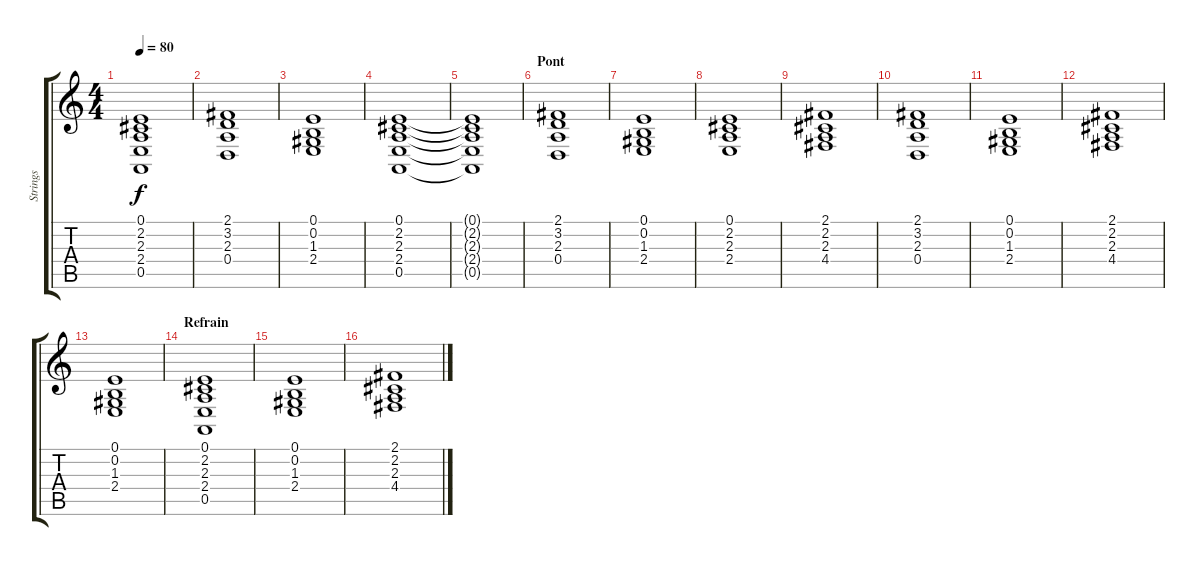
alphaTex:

\track ("Strings" "Strings") {instrument stringensemble2}
\staff {score tabs}
\tuning (E4 B3 G3 D3 A2 E2) {hide}
\ts (4 4)
\tempo 80
\clef g2
\ks c
(0.1{t} 2.2{t} 2.3{t} 2.4{t} 0.5{t}).1{dy f} |
(2.1 3.2 2.3 0.4).1 |
(0.1 0.2 1.3 2.4).1 |
(0.1 2.2 2.3 2.4 0.5).1 |
(0.1{t} 2.2{t} 2.3{t} 2.4{t} 0.5{t}).1 |
\section ("" "Pont")
(2.1 3.2 2.3 0.4).1 |
(0.1 0.2 1.3 2.4).1 |
(0.1 2.2 2.3 2.4).1 |
(2.1 2.2 2.3 4.4).1 |
(2.1 3.2 2.3 0.4).1 |
(0.1 0.2 1.3 2.4).1 |
(2.1 2.2 2.3 4.4).1 |
(0.1 0.2 1.3 2.4).1 |
\section ("" "Refrain")
(0.1 2.2 2.3 2.4 0.5).1 |
(0.1 0.2 1.3 2.4).1 |
(2.1 2.2 2.3 4.4).1
